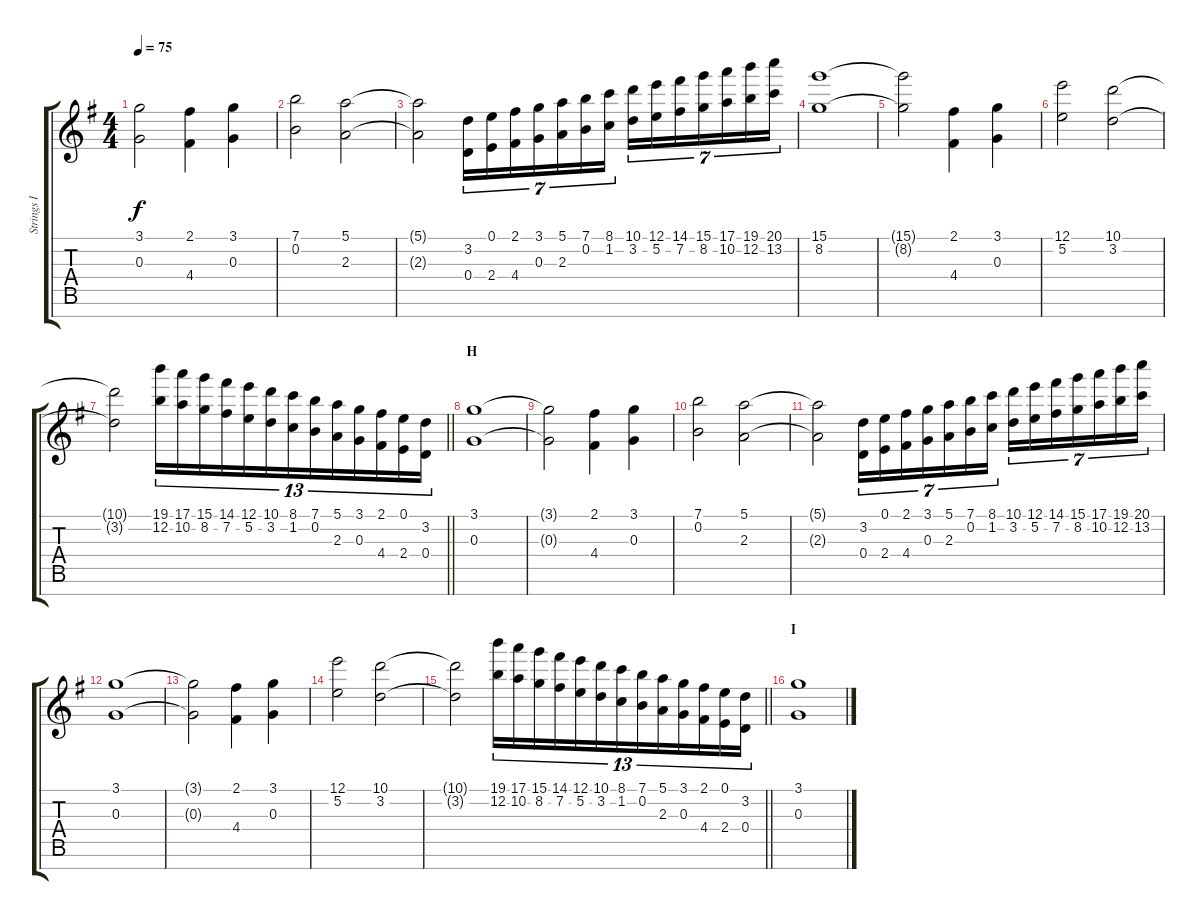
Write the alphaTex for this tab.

\track ("Strings I" "Strings I") {instrument stringensemble1}
\staff {score tabs}
\tuning (E5 B4 G4 D4 A3 E3 B2) {hide}
\ts (4 4)
\tempo 75
\clef g2
\ks g
(3.1{t} 0.3{t}).2{dy f} (2.1 4.4).4 (3.1 0.3).4 |
(7.1 0.2).2 (5.1 2.3).2 |
(5.1{t} 2.3{t}).2 (3.2 0.4).16{tu (7 4)} (0.1 2.4).16{tu (7 4)} (2.1 4.4).16{tu (7 4)} (3.1 0.3).16{tu (7 4)} (5.1 2.3).16{tu (7 4)} (7.1 0.2).16{tu (7 4)} (8.1 1.2).16{tu (7 4)} (10.1 3.2).16{tu (7 4)} (12.1 5.2).16{tu (7 4)} (14.1 7.2).16{tu (7 4)} (15.1 8.2).16{tu (7 4)} (17.1 10.2).16{tu (7 4)} (19.1 12.2).16{tu (7 4)} (20.1 13.2).16{tu (7 4)} |
(15.1 8.2).1 |
(15.1{t} 8.2{t}).2 (2.1 4.4).4 (3.1 0.3).4 |
(12.1 5.2).2 (10.1 3.2).2 |
\barLineRight lightlight
(10.1{t} 3.2{t}).2 (19.1 12.2).16{tu (13 8)} (17.1 10.2).16{tu (13 8)} (15.1 8.2).16{tu (13 8)} (14.1 7.2).16{tu (13 8)} (12.1 5.2).16{tu (13 8)} (10.1 3.2).16{tu (13 8)} (8.1 1.2).16{tu (13 8)} (7.1 0.2).16{tu (13 8)} (5.1 2.3).16{tu (13 8)} (3.1 0.3).16{tu (13 8)} (2.1 4.4).16{tu (13 8)} (0.1 2.4).16{tu (13 8)} (3.2 0.4).16{tu (13 8)} |
\section ("" "H")
(3.1 0.3).1 |
(3.1{t} 0.3{t}).2 (2.1 4.4).4 (3.1 0.3).4 |
(7.1 0.2).2 (5.1 2.3).2 |
(5.1{t} 2.3{t}).2 (3.2 0.4).16{tu (7 4)} (0.1 2.4).16{tu (7 4)} (2.1 4.4).16{tu (7 4)} (3.1 0.3).16{tu (7 4)} (5.1 2.3).16{tu (7 4)} (7.1 0.2).16{tu (7 4)} (8.1 1.2).16{tu (7 4)} (10.1 3.2).16{tu (7 4)} (12.1 5.2).16{tu (7 4)} (14.1 7.2).16{tu (7 4)} (15.1 8.2).16{tu (7 4)} (17.1 10.2).16{tu (7 4)} (19.1 12.2).16{tu (7 4)} (20.1 13.2).16{tu (7 4)} |
(3.1 0.3).1 |
(3.1{t} 0.3{t}).2 (2.1 4.4).4 (3.1 0.3).4 |
(12.1 5.2).2 (10.1 3.2).2 |
\barLineRight lightlight
(10.1{t} 3.2{t}).2 (19.1 12.2).16{tu (13 8)} (17.1 10.2).16{tu (13 8)} (15.1 8.2).16{tu (13 8)} (14.1 7.2).16{tu (13 8)} (12.1 5.2).16{tu (13 8)} (10.1 3.2).16{tu (13 8)} (8.1 1.2).16{tu (13 8)} (7.1 0.2).16{tu (13 8)} (5.1 2.3).16{tu (13 8)} (3.1 0.3).16{tu (13 8)} (2.1 4.4).16{tu (13 8)} (0.1 2.4).16{tu (13 8)} (3.2 0.4).16{tu (13 8)} |
\section ("" "I")
(3.1 0.3).1
